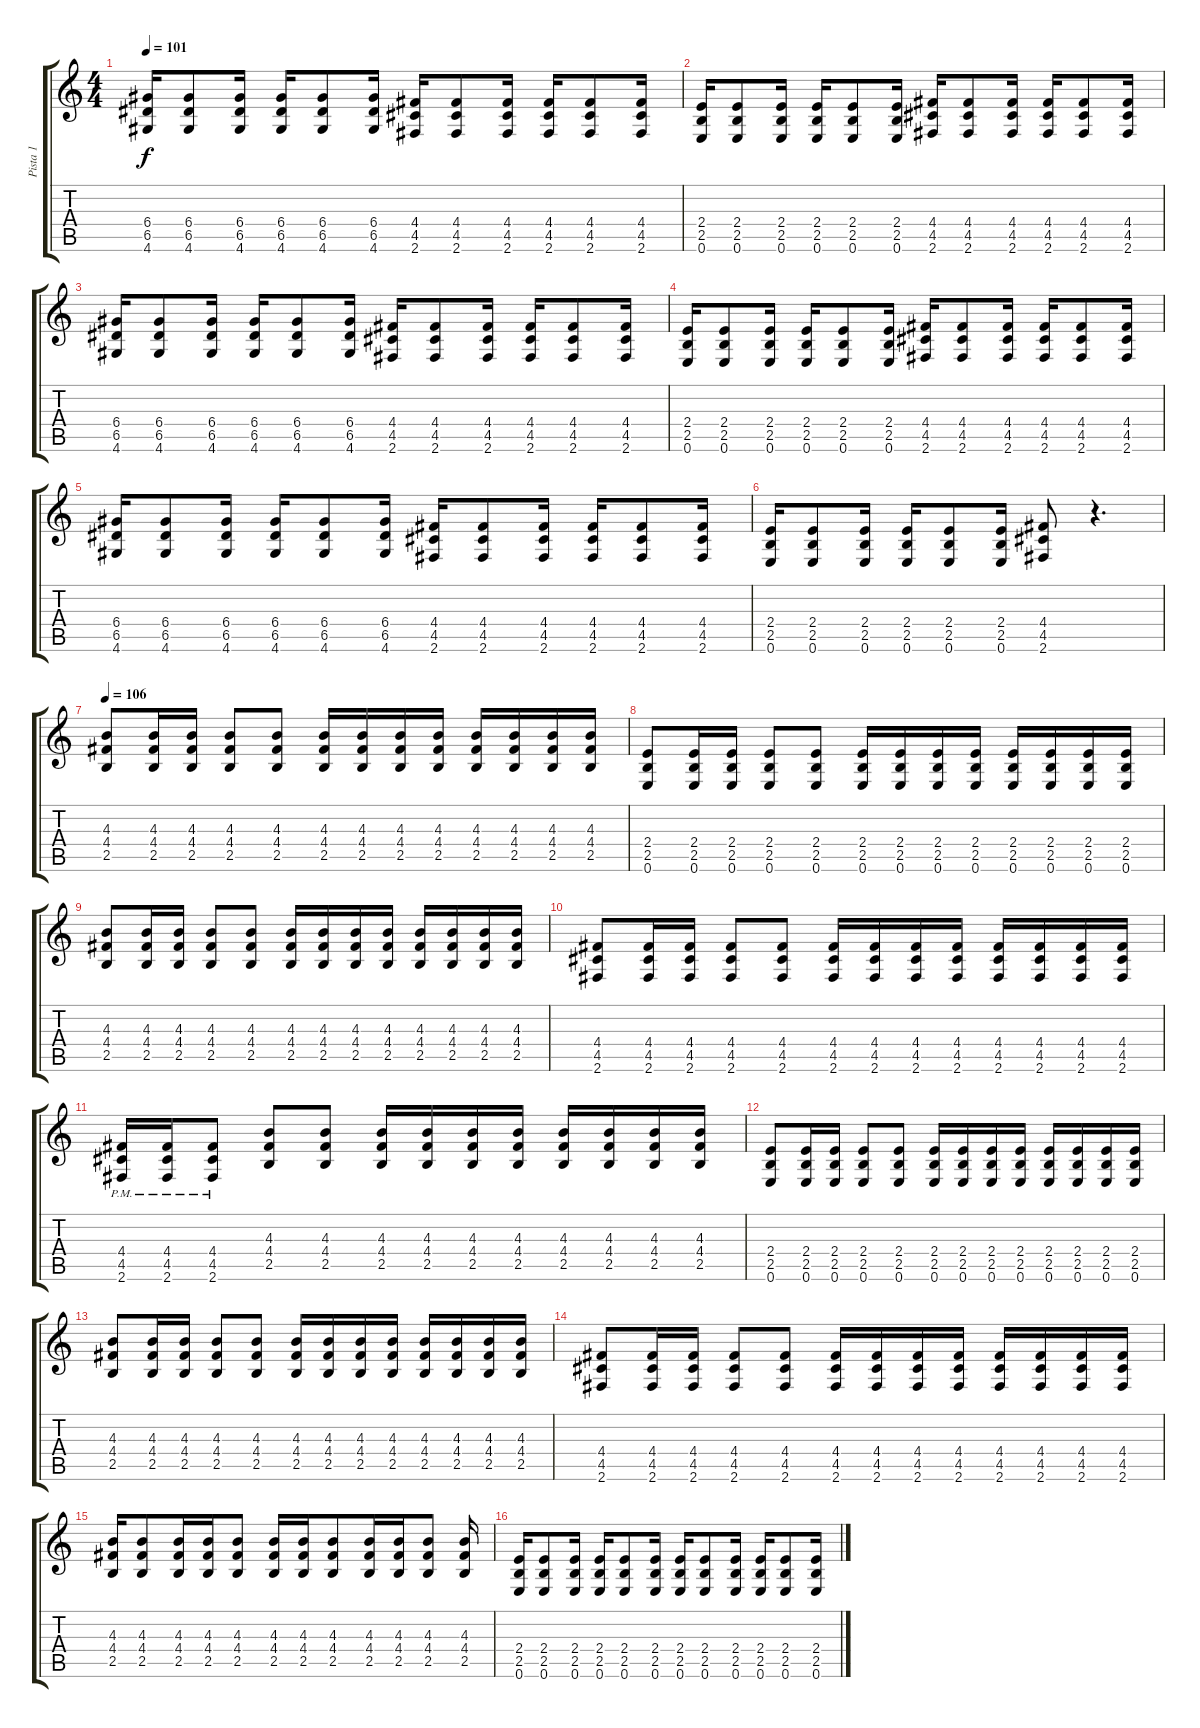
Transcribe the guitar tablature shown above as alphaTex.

\track ("Pista 1" "Pista 1") {instrument distortionguitar}
\staff {score tabs}
\tuning (E4 B3 G3 D3 A2 E2) {hide}
\ts (4 4)
\tempo 101
\clef g2
\ks c
(6.4 6.5 4.6).16{dy f} (6.4 6.5 4.6).8 (6.4 6.5 4.6).16 (6.4 6.5 4.6).16 (6.4 6.5 4.6).8 (6.4 6.5 4.6).16 (4.4 4.5 2.6).16 (4.4 4.5 2.6).8 (4.4 4.5 2.6).16 (4.4 4.5 2.6).16 (4.4 4.5 2.6).8 (4.4 4.5 2.6).16 |
(2.4 2.5 0.6).16 (2.4 2.5 0.6).8 (2.4 2.5 0.6).16 (2.4 2.5 0.6).16 (2.4 2.5 0.6).8 (2.4 2.5 0.6).16 (4.4 4.5 2.6).16 (4.4 4.5 2.6).8 (4.4 4.5 2.6).16 (4.4 4.5 2.6).16 (4.4 4.5 2.6).8 (4.4 4.5 2.6).16 |
(6.4 6.5 4.6).16 (6.4 6.5 4.6).8 (6.4 6.5 4.6).16 (6.4 6.5 4.6).16 (6.4 6.5 4.6).8 (6.4 6.5 4.6).16 (4.4 4.5 2.6).16 (4.4 4.5 2.6).8 (4.4 4.5 2.6).16 (4.4 4.5 2.6).16 (4.4 4.5 2.6).8 (4.4 4.5 2.6).16 |
(2.4 2.5 0.6).16 (2.4 2.5 0.6).8 (2.4 2.5 0.6).16 (2.4 2.5 0.6).16 (2.4 2.5 0.6).8 (2.4 2.5 0.6).16 (4.4 4.5 2.6).16 (4.4 4.5 2.6).8 (4.4 4.5 2.6).16 (4.4 4.5 2.6).16 (4.4 4.5 2.6).8 (4.4 4.5 2.6).16 |
(6.4 6.5 4.6).16 (6.4 6.5 4.6).8 (6.4 6.5 4.6).16 (6.4 6.5 4.6).16 (6.4 6.5 4.6).8 (6.4 6.5 4.6).16 (4.4 4.5 2.6).16 (4.4 4.5 2.6).8 (4.4 4.5 2.6).16 (4.4 4.5 2.6).16 (4.4 4.5 2.6).8 (4.4 4.5 2.6).16 |
(2.4 2.5 0.6).16 (2.4 2.5 0.6).8 (2.4 2.5 0.6).16 (2.4 2.5 0.6).16 (2.4 2.5 0.6).8 (2.4 2.5 0.6).16 (4.4 4.5 2.6).8 r.4{d} |
\tempo 106
(4.3 4.4 2.5).8 (4.3 4.4 2.5).16 (4.3 4.4 2.5).16 (4.3 4.4 2.5).8 (4.3 4.4 2.5).8 (4.3 4.4 2.5).16 (4.3 4.4 2.5).16 (4.3 4.4 2.5).16 (4.3 4.4 2.5).16 (4.3 4.4 2.5).16 (4.3 4.4 2.5).16 (4.3 4.4 2.5).16 (4.3 4.4 2.5).16 |
(2.4 2.5 0.6).8 (2.4 2.5 0.6).16 (2.4 2.5 0.6).16 (2.4 2.5 0.6).8 (2.4 2.5 0.6).8 (2.4 2.5 0.6).16 (2.4 2.5 0.6).16 (2.4 2.5 0.6).16 (2.4 2.5 0.6).16 (2.4 2.5 0.6).16 (2.4 2.5 0.6).16 (2.4 2.5 0.6).16 (2.4 2.5 0.6).16 |
(4.3 4.4 2.5).8 (4.3 4.4 2.5).16 (4.3 4.4 2.5).16 (4.3 4.4 2.5).8 (4.3 4.4 2.5).8 (4.3 4.4 2.5).16 (4.3 4.4 2.5).16 (4.3 4.4 2.5).16 (4.3 4.4 2.5).16 (4.3 4.4 2.5).16 (4.3 4.4 2.5).16 (4.3 4.4 2.5).16 (4.3 4.4 2.5).16 |
(4.4 4.5 2.6).8 (4.4 4.5 2.6).16 (4.4 4.5 2.6).16 (4.4 4.5 2.6).8 (4.4 4.5 2.6).8 (4.4 4.5 2.6).16 (4.4 4.5 2.6).16 (4.4 4.5 2.6).16 (4.4 4.5 2.6).16 (4.4 4.5 2.6).16 (4.4 4.5 2.6).16 (4.4 4.5 2.6).16 (4.4 4.5 2.6).16 |
(4.4{pm} 4.5{pm} 2.6{pm}).16 (4.4{pm} 4.5{pm} 2.6{pm}).16 (4.4{pm} 4.5{pm} 2.6{pm}).8 (4.3 4.4 2.5).8 (4.3 4.4 2.5).8 (4.3 4.4 2.5).16 (4.3 4.4 2.5).16 (4.3 4.4 2.5).16 (4.3 4.4 2.5).16 (4.3 4.4 2.5).16 (4.3 4.4 2.5).16 (4.3 4.4 2.5).16 (4.3 4.4 2.5).16 |
(2.4 2.5 0.6).8 (2.4 2.5 0.6).16 (2.4 2.5 0.6).16 (2.4 2.5 0.6).8 (2.4 2.5 0.6).8 (2.4 2.5 0.6).16 (2.4 2.5 0.6).16 (2.4 2.5 0.6).16 (2.4 2.5 0.6).16 (2.4 2.5 0.6).16 (2.4 2.5 0.6).16 (2.4 2.5 0.6).16 (2.4 2.5 0.6).16 |
(4.3 4.4 2.5).8 (4.3 4.4 2.5).16 (4.3 4.4 2.5).16 (4.3 4.4 2.5).8 (4.3 4.4 2.5).8 (4.3 4.4 2.5).16 (4.3 4.4 2.5).16 (4.3 4.4 2.5).16 (4.3 4.4 2.5).16 (4.3 4.4 2.5).16 (4.3 4.4 2.5).16 (4.3 4.4 2.5).16 (4.3 4.4 2.5).16 |
(4.4 4.5 2.6).8 (4.4 4.5 2.6).16 (4.4 4.5 2.6).16 (4.4 4.5 2.6).8 (4.4 4.5 2.6).8 (4.4 4.5 2.6).16 (4.4 4.5 2.6).16 (4.4 4.5 2.6).16 (4.4 4.5 2.6).16 (4.4 4.5 2.6).16 (4.4 4.5 2.6).16 (4.4 4.5 2.6).16 (4.4 4.5 2.6).16 |
(4.3 4.4 2.5).16 (4.3 4.4 2.5).8 (4.3 4.4 2.5).16{beam merge} (4.3 4.4 2.5).16 (4.3 4.4 2.5).8{beam split} (4.3 4.4 2.5).16{beam merge} (4.3 4.4 2.5).16 (4.3 4.4 2.5).8 (4.3 4.4 2.5).16{beam merge} (4.3 4.4 2.5).16 (4.3 4.4 2.5).8{beam split} (4.3 4.4 2.5).16 |
(2.4 2.5 0.6).16 (2.4 2.5 0.6).8 (2.4 2.5 0.6).16 (2.4 2.5 0.6).16 (2.4 2.5 0.6).8 (2.4 2.5 0.6).16 (2.4 2.5 0.6).16 (2.4 2.5 0.6).8 (2.4 2.5 0.6).16 (2.4 2.5 0.6).16 (2.4 2.5 0.6).8 (2.4 2.5 0.6).16
